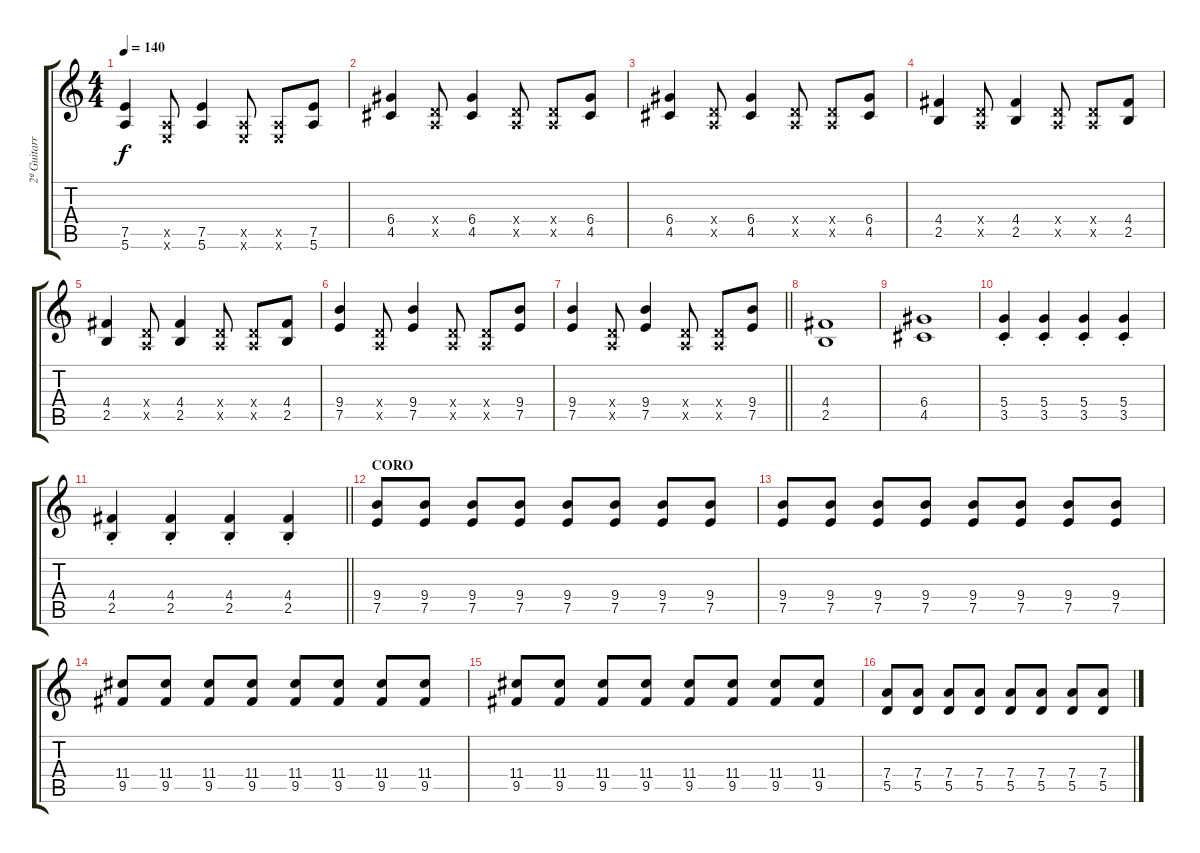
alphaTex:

\track ("2ª Guitarra" "2ª Guitarr") {instrument distortionguitar}
\staff {score tabs}
\tuning (E4 B3 G3 D3 A2 E2) {hide}
\ts (4 4)
\tempo 140
\clef g2
\ks c
(7.5 5.6).4{dy f} (0.5{x} 0.6{x}).8 (7.5 5.6).4 (0.5{x} 0.6{x}).8 (0.5{x} 0.6{x}).8 (7.5 5.6).8 |
(6.4 4.5).4 (0.4{x} 0.5{x}).8 (6.4 4.5).4 (0.4{x} 0.5{x}).8 (0.4{x} 0.5{x}).8 (6.4 4.5).8 |
(6.4 4.5).4 (0.4{x} 0.5{x}).8 (6.4 4.5).4 (0.4{x} 0.5{x}).8 (0.4{x} 0.5{x}).8 (6.4 4.5).8 |
(4.4 2.5).4 (0.4{x} 0.5{x}).8 (4.4 2.5).4 (0.4{x} 0.5{x}).8 (0.4{x} 0.5{x}).8 (4.4 2.5).8 |
(4.4 2.5).4 (0.4{x} 0.5{x}).8 (4.4 2.5).4 (0.4{x} 0.5{x}).8 (0.4{x} 0.5{x}).8 (4.4 2.5).8 |
(9.4 7.5).4 (0.4{x} 0.5{x}).8 (9.4 7.5).4 (0.4{x} 0.5{x}).8 (0.4{x} 0.5{x}).8 (9.4 7.5).8 |
\barLineRight lightlight
(9.4 7.5).4 (0.4{x} 0.5{x}).8 (9.4 7.5).4 (0.4{x} 0.5{x}).8 (0.4{x} 0.5{x}).8 (9.4 7.5).8 |
(4.4 2.5).1 |
(6.4 4.5).1 |
(5.4{st} 3.5{st}).4 (5.4{st} 3.5{st}).4 (5.4{st} 3.5{st}).4 (5.4{st} 3.5{st}).4 |
\barLineRight lightlight
(4.4{st} 2.5{st}).4 (4.4{st} 2.5{st}).4 (4.4{st} 2.5{st}).4 (4.4{st} 2.5{st}).4 |
\section ("" "CORO")
(9.4 7.5).8 (9.4 7.5).8 (9.4 7.5).8 (9.4 7.5).8 (9.4 7.5).8 (9.4 7.5).8 (9.4 7.5).8 (9.4 7.5).8 |
(9.4 7.5).8 (9.4 7.5).8 (9.4 7.5).8 (9.4 7.5).8 (9.4 7.5).8 (9.4 7.5).8 (9.4 7.5).8 (9.4 7.5).8 |
(11.4 9.5).8 (11.4 9.5).8 (11.4 9.5).8 (11.4 9.5).8 (11.4 9.5).8 (11.4 9.5).8 (11.4 9.5).8 (11.4 9.5).8 |
(11.4 9.5).8 (11.4 9.5).8 (11.4 9.5).8 (11.4 9.5).8 (11.4 9.5).8 (11.4 9.5).8 (11.4 9.5).8 (11.4 9.5).8 |
(7.4 5.5).8 (7.4 5.5).8 (7.4 5.5).8 (7.4 5.5).8 (7.4 5.5).8 (7.4 5.5).8 (7.4 5.5).8 (7.4 5.5).8
